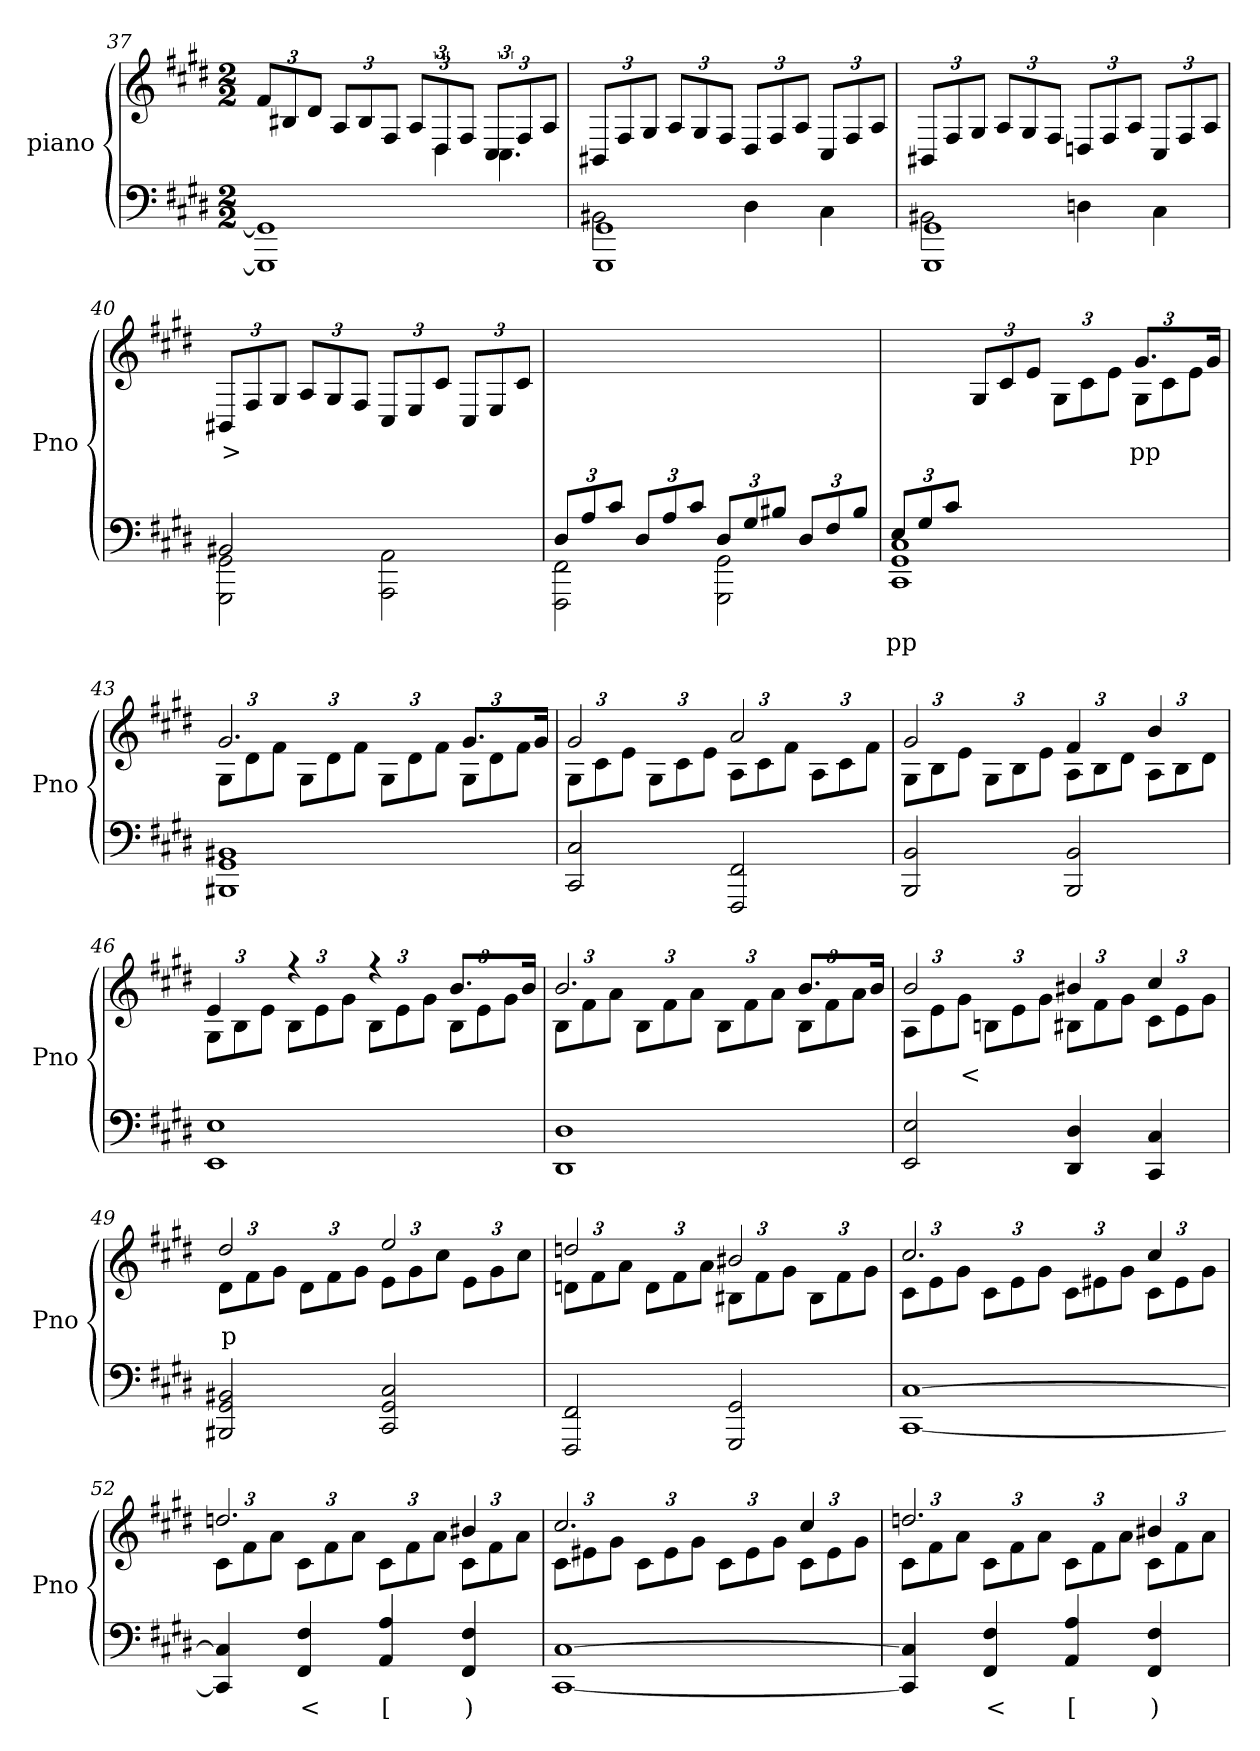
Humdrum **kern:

**kern	**text	**kern	**text
*part2	*part2	*part1	*part1
*staff2	*staff2	*staff1	*staff1
*I"piano	*	*I"piano	*
*I'Pno	*	*I'Pno	*
!!LO:LB:g=z
*clefF4	*	*clefG2	*
*k[f#c#g#d#]	*	*k[f#c#g#d#]	*
*c#:	*	*c#:	*
*M2/2	*	*M2/2	*
*	*	*Xbrackettup	*
=37	=37	=37	=37
*	*	*^	*
1GGG#] 1GG#]	.	12f#/L	2ryy	.
.	.	12B#X/	.	.
.	.	12d#/J	.	.
.	.	12A/L	.	.
.	.	12B#/	.	.
.	.	12F#/J	.	.
*	*	*	*brackettup	*
.	.	12A/L	12ryy	.
.	.	12D#/	6D#\	.
.	.	12F#/J	.	.
*	*	*Xbrackettup	*	*
.	.	12C#/L	6.C#\	.
.	.	12F#/	.	.
.	.	12A/J	.	.
*	*	*v	*v	*
=38	=38	=38	=38
*^	*	*	*
2BB#X\	1GGG# 1GG#	.	12BB#X/L	.
.	.	.	12F#/	.
.	.	.	12G#/J	.
.	.	.	12A/L	.
.	.	.	12G#/	.
.	.	.	12F#/J	.
4D#\	.	.	12D#/L	.
.	.	.	12F#/	.
.	.	.	12A/J	.
4C#\	.	.	12C#/L	.
.	.	.	12F#/	.
.	.	.	12A/J	.
=39	=39	=39	=39	=39
2BB#X\	1GGG# 1GG#	.	12BB#X/L	.
.	.	.	12F#/	.
.	.	.	12G#/J	.
.	.	.	12A/L	.
.	.	.	12G#/	.
.	.	.	12F#/J	.
4Dn\	.	.	12Dn/L	.
.	.	.	12F#/	.
.	.	.	12A/J	.
4C#\	.	.	12C#/L	.
.	.	.	12F#/	.
.	.	.	12A/J	.
!!LO:LB:g=z
=40	=40	=40	=40	=40
!	!	!	!	!LO:LY:b
2BB#X/	2GGG#\ 2GG#\	.	12BB#X/L	>
.	.	.	12F#/	.
.	.	.	12G#/J	.
.	.	.	12A/L	.
.	.	.	12G#/	.
.	.	.	12F#/J	.
2ryy	2AAA\ 2AA\	.	12C#/L	.
.	.	.	12E/	.
.	.	.	12c#/J	.
.	.	.	12C#/L	.
.	.	.	12E/	.
.	.	.	12c#/J	.
=41	=41	=41	=41	=41
*Xbrackettup	*	*	*	*
12D#/L	2FFF#\ 2FF#\	.	1ryy	.
12A/	.	.	.	.
12c#/J	.	.	.	.
12D#/L	.	.	.	.
12A/	.	.	.	.
12c#/J	.	.	.	.
12D#/L	2GGG#\ 2GG#\	.	.	.
12G#/	.	.	.	.
12B#X/J	.	.	.	.
12D#/L	.	.	.	.
12F#/	.	.	.	.
12B#/J	.	.	.	.
=42	=42	=42	=42	=42
!	!	!LO:LY:b	!	!
*	*	*	*^	*
12E/L	1CC# 1GG# 1C#	pp	2.ryy	4ryy	.
12G#/	.	.	.	.	.
12c#/J	.	.	.	.	.
2.ryy	.	.	.	12G#/L	.
.	.	.	.	12c#/	.
.	.	.	.	12e/J	.
.	.	.	.	12G#\L	.
.	.	.	.	12c#\	.
.	.	.	.	12e\J	.
!	!	!	!	!	!LO:LY:b
.	.	.	8.g#/L	12G#\L	pp
.	.	.	.	12c#\	.
.	.	.	.	12e\J	.
.	.	.	16g#/Jk	.	.
*v	*v	*	*	*	*
!!LO:LB:g=z	!!
=43	=43	=43	=43	=43
1BBB#X 1GG# 1BB#X	.	2.g#/	12G#\L	.
.	.	.	12d#\	.
.	.	.	12f#\J	.
.	.	.	12G#\L	.
.	.	.	12d#\	.
.	.	.	12f#\J	.
.	.	.	12G#\L	.
.	.	.	12d#\	.
.	.	.	12f#\J	.
.	.	8.g#/L	12G#\L	.
.	.	.	12d#\	.
.	.	.	12f#\J	.
.	.	16g#/Jk	.	.
=44	=44	=44	=44	=44
2CC#/ 2C#/	.	2g#/	12G#\L	.
.	.	.	12c#\	.
.	.	.	12e\J	.
.	.	.	12G#\L	.
.	.	.	12c#\	.
.	.	.	12e\J	.
2FFF#/ 2FF#/	.	2a/	12A\L	.
.	.	.	12c#\	.
.	.	.	12f#\J	.
.	.	.	12A\L	.
.	.	.	12c#\	.
.	.	.	12f#\J	.
=45	=45	=45	=45	=45
2BBB/ 2BB/	.	2g#/	12G#\L	.
.	.	.	12B\	.
.	.	.	12e\J	.
.	.	.	12G#\L	.
.	.	.	12B\	.
.	.	.	12e\J	.
2BBB/ 2BB/	.	4f#/	12A\L	.
.	.	.	12B\	.
.	.	.	12d#\J	.
.	.	4b/	12A\L	.
.	.	.	12B\	.
.	.	.	12d#\J	.
!!LO:PB:g=z	!!
=46	=46	=46	=46	=46
1EE 1E	.	4e/	12G#\L	.
.	.	.	12B\	.
.	.	.	12e\J	.
.	.	4r	12B\L	.
.	.	.	12e\	.
.	.	.	12g#\J	.
.	.	4r	12B\L	.
.	.	.	12e\	.
.	.	.	12g#\J	.
.	.	8.b/L	12B\L	.
.	.	.	12e\	.
.	.	.	12g#\J	.
.	.	16b/Jk	.	.
=47	=47	=47	=47	=47
1DD# 1D#	.	2.b/	12B\L	.
.	.	.	12f#\	.
.	.	.	12a\J	.
.	.	.	12B\L	.
.	.	.	12f#\	.
.	.	.	12a\J	.
.	.	.	12B\L	.
.	.	.	12f#\	.
.	.	.	12a\J	.
.	.	8.b/L	12B\L	.
.	.	.	12f#\	.
.	.	.	12a\J	.
.	.	16b/Jk	.	.
=48	=48	=48	=48	=48
2EE/ 2E/	.	2b/	12A\L	.
.	.	.	12e\	.
!	!	!	!	!LO:LY:b
.	.	.	12g#\J	<
.	.	.	12Bn\L	.
.	.	.	12e\	.
.	.	.	12g#\J	.
4DD#/ 4D#/	.	4b#X/	12B#X\L	.
.	.	.	12f#\	.
.	.	.	12g#\J	.
4CC#/ 4C#/	.	4cc#/	12c#\L	.
.	.	.	12e\	.
.	.	.	12g#\J	.
!!LO:LB:g=z	!!
=49	=49	=49	=49	=49
!	!	!	!	!LO:LY:b
2BBB#X/ 2GG#/ 2BB#X/	.	2dd#/	12d#\L	p
.	.	.	12f#\	.
.	.	.	12g#\J	.
.	.	.	12d#\L	.
.	.	.	12f#\	.
.	.	.	12g#\J	.
2CC#/ 2GG#/ 2C#/	.	2ee/	12e\L	.
.	.	.	12g#\	.
.	.	.	12cc#\J	.
.	.	.	12e\L	.
.	.	.	12g#\	.
.	.	.	12cc#\J	.
=50	=50	=50	=50	=50
2FFF#/ 2FF#/	.	2ddn/	12dn\L	.
.	.	.	12f#\	.
.	.	.	12a\J	.
.	.	.	12d\L	.
.	.	.	12f#\	.
.	.	.	12a\J	.
2GGG#/ 2GG#/	.	2b#X/	12B#X\L	.
.	.	.	12f#\	.
.	.	.	12g#\J	.
.	.	.	12B#\L	.
.	.	.	12f#\	.
.	.	.	12g#\J	.
=51	=51	=51	=51	=51
[1CC# [1C#	.	2.cc#/	12c#\L	.
.	.	.	12e\	.
.	.	.	12g#\J	.
.	.	.	12c#\L	.
.	.	.	12e\	.
.	.	.	12g#\J	.
.	.	.	12c#\L	.
.	.	.	12e#X\	.
.	.	.	12g#\J	.
.	.	4cc#/	12c#\L	.
.	.	.	12e#\	.
.	.	.	12g#\J	.
!!LO:LB:g=z	!!
=52	=52	=52	=52	=52
4CC#/] 4C#/]	.	2.ddn/	12c#\L	.
.	.	.	12f#\	.
.	.	.	12a\J	.
!	!LO:LY:b	!	!	!
4FF#/ 4F#/	<	.	12c#\L	.
.	.	.	12f#\	.
.	.	.	12a\J	.
!	!LO:LY:b	!	!	!
4AA/ 4A/	[	.	12c#\L	.
.	.	.	12f#\	.
.	.	.	12a\J	.
!	!LO:LY:b	!	!	!
4FF#/ 4F#/	)	4b#X/	12c#\L	.
.	.	.	12f#\	.
.	.	.	12a\J	.
=53	=53	=53	=53	=53
[1CC# [1C#	.	2.cc#/	12c#\L	.
.	.	.	12e#X\	.
.	.	.	12g#\J	.
.	.	.	12c#\L	.
.	.	.	12e#\	.
.	.	.	12g#\J	.
.	.	.	12c#\L	.
.	.	.	12e#\	.
.	.	.	12g#\J	.
.	.	4cc#/	12c#\L	.
.	.	.	12e#\	.
.	.	.	12g#\J	.
=54	=54	=54	=54	=54
4CC#/] 4C#/]	.	2.ddn/	12c#\L	.
.	.	.	12f#\	.
.	.	.	12a\J	.
!	!LO:LY:b	!	!	!
4FF#/ 4F#/	<	.	12c#\L	.
.	.	.	12f#\	.
.	.	.	12a\J	.
!	!LO:LY:b	!	!	!
4AA/ 4A/	[	.	12c#\L	.
.	.	.	12f#\	.
.	.	.	12a\J	.
!	!LO:LY:b	!	!	!
4FF#/ 4F#/	)	4b#X/	12c#\L	.
.	.	.	12f#\	.
.	.	.	12a\J	.
*	*	*v	*v	*
=	=	=	=
*-	*-	*-	*-
